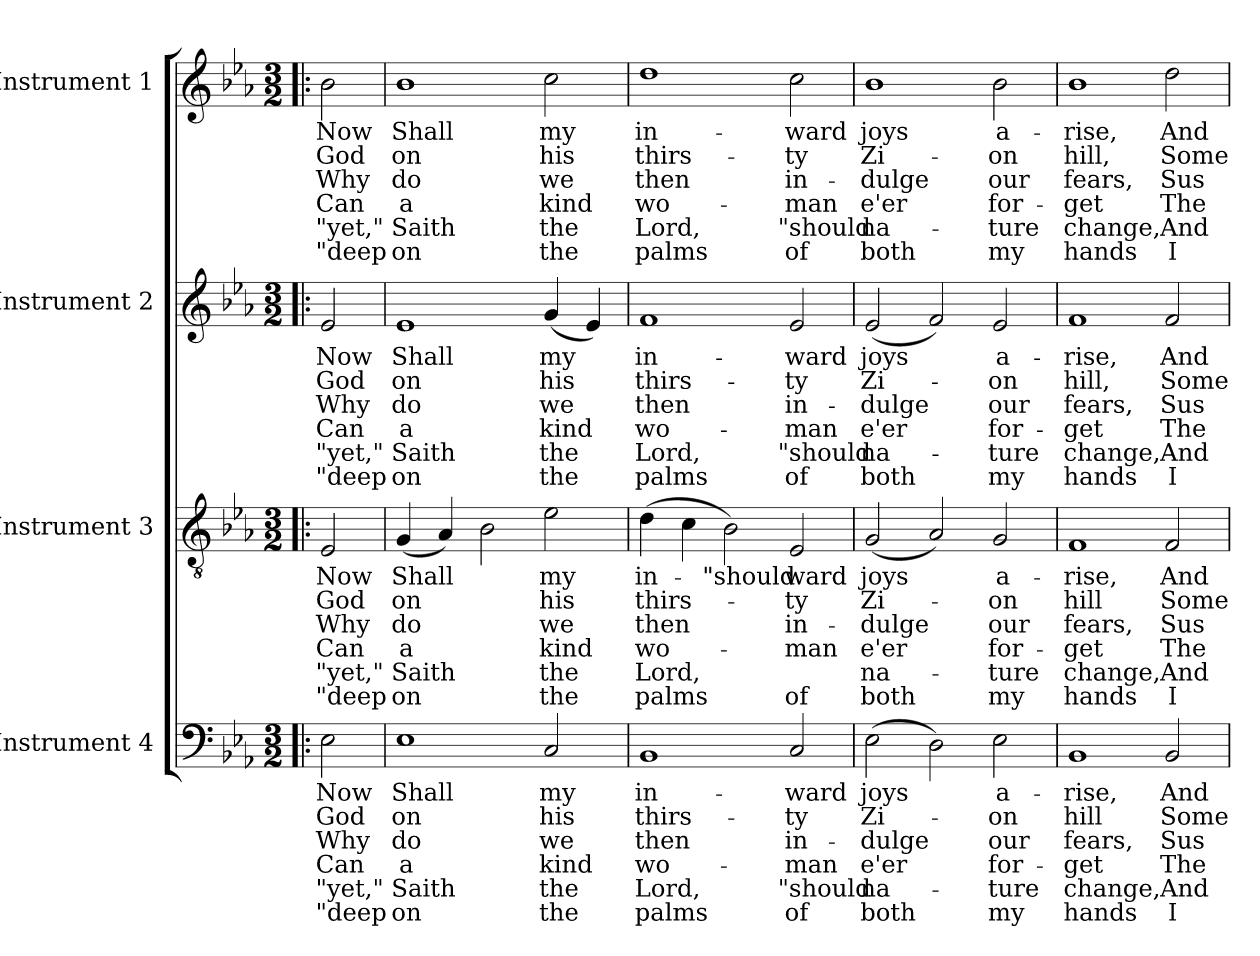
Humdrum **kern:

**kern	**text	**text	**text	**text	**text	**text	**kern	**text	**text	**text	**text	**text	**text	**kern	**text	**text	**text	**text	**text	**text	**kern	**text	**text	**text	**text	**text	**text
*part4	*part4	*part4	*part4	*part4	*part4	*part4	*part3	*part3	*part3	*part3	*part3	*part3	*part3	*part2	*part2	*part2	*part2	*part2	*part2	*part2	*part1	*part1	*part1	*part1	*part1	*part1	*part1
*staff4	*staff4	*staff4	*staff4	*staff4	*staff4	*staff4	*staff3	*staff3	*staff3	*staff3	*staff3	*staff3	*staff3	*staff2	*staff2	*staff2	*staff2	*staff2	*staff2	*staff2	*staff1	*staff1	*staff1	*staff1	*staff1	*staff1	*staff1
*I"Instrument 4	*	*	*	*	*	*	*I"Instrument 3	*	*	*	*	*	*	*I"Instrument 2	*	*	*	*	*	*	*I"Instrument 1	*	*	*	*	*	*
!!LO:PB:g=z
*stria5	*	*	*	*	*	*	*stria5	*	*	*	*	*	*	*stria5	*	*	*	*	*	*	*stria5	*	*	*	*	*	*
*clefF4	*	*	*	*	*	*	*clefGv2	*	*	*	*	*	*	*clefG2	*	*	*	*	*	*	*clefG2	*	*	*	*	*	*
*k[b-e-a-]	*	*	*	*	*	*	*k[b-e-a-]	*	*	*	*	*	*	*k[b-e-a-]	*	*	*	*	*	*	*k[b-e-a-]	*	*	*	*	*	*
*E-:	*	*	*	*	*	*	*E-:	*	*	*	*	*	*	*E-:	*	*	*	*	*	*	*E-:	*	*	*	*	*	*
*M3/2	*	*	*	*	*	*	*M3/2	*	*	*	*	*	*	*M3/2	*	*	*	*	*	*	*M3/2	*	*	*	*	*	*
=1!|:	=1!|:	=1!|:	=1!|:	=1!|:	=1!|:	=1!|:	=1!|:	=1!|:	=1!|:	=1!|:	=1!|:	=1!|:	=1!|:	=1!|:	=1!|:	=1!|:	=1!|:	=1!|:	=1!|:	=1!|:	=1!|:	=1!|:	=1!|:	=1!|:	=1!|:	=1!|:	=1!|:
!	!LO:LY:b:cj	!LO:LY:b:cj	!LO:LY:b:cj	!LO:LY:b:cj	!LO:LY:b:cj	!LO:LY:b:cj	!	!LO:LY:b:cj	!LO:LY:b:cj	!LO:LY:b:cj	!LO:LY:b:cj	!LO:LY:b:cj	!LO:LY:b:cj	!	!LO:LY:b:cj	!LO:LY:b:cj	!LO:LY:b:cj	!LO:LY:b:cj	!LO:LY:b:cj	!LO:LY:b:cj	!	!LO:LY:b:cj	!LO:LY:b:cj	!LO:LY:b:cj	!LO:LY:b:cj	!LO:LY:b:cj	!LO:LY:b:cj
2E-\	Now	God	Why	Can	"yet,"	"deep	2E-/	Now	God	Why	Can	"yet,"	"deep	2e-/	Now	God	Why	Can	"yet,"	"deep	2b-\	Now	God	Why	Can	"yet,"	"deep
=2	=2	=2	=2	=2	=2	=2	=2	=2	=2	=2	=2	=2	=2	=2	=2	=2	=2	=2	=2	=2	=2	=2	=2	=2	=2	=2	=2
!	!LO:LY:b:cj	!LO:LY:b:cj	!LO:LY:b:cj	!LO:LY:b:cj	!LO:LY:b:cj	!LO:LY:b:cj	!	!LO:LY:b	!LO:LY:b:cj	!LO:LY:b:cj	!LO:LY:b:cj	!LO:LY:b	!LO:LY:b:cj	!	!LO:LY:b:cj	!LO:LY:b:cj	!LO:LY:b:cj	!LO:LY:b:cj	!LO:LY:b:cj	!LO:LY:b:cj	!	!LO:LY:b:cj	!LO:LY:b:cj	!LO:LY:b:cj	!LO:LY:b:cj	!LO:LY:b:cj	!LO:LY:b:cj
1E-	Shall	on	do	a	Saith	on	(>4G/	Shall	on	do	a	Saith	on	1e-	Shall	on	do	a	Saith	on	1b-	Shall	on	do	a	Saith	on
.	.	.	.	.	.	.	4A-/)	.	.	.	.	.	.	.	.	.	.	.	.	.	.	.	.	.	.	.	.
.	.	.	.	.	.	.	2B-\	.	.	.	.	.	.	.	.	.	.	.	.	.	.	.	.	.	.	.	.
!	!LO:LY:b:cj	!LO:LY:b:cj	!LO:LY:b:cj	!LO:LY:b:cj	!LO:LY:b:cj	!LO:LY:b:cj	!	!LO:LY:b:cj	!LO:LY:b:cj	!LO:LY:b:cj	!LO:LY:b:cj	!LO:LY:b:cj	!LO:LY:b:cj	!	!LO:LY:b	!LO:LY:b	!LO:LY:b:cj	!LO:LY:b	!LO:LY:b	!LO:LY:b	!	!LO:LY:b:cj	!LO:LY:b:cj	!LO:LY:b:cj	!LO:LY:b:cj	!LO:LY:b:cj	!LO:LY:b:cj
2C/	my	his	we	kind	the	the	2e-\	my	his	we	kind	the	the	(<4g/	my	his	we	kind	the	the	2cc\	my	his	we	kind	the	the
.	.	.	.	.	.	.	.	.	.	.	.	.	.	4e-/)	.	.	.	.	.	.	.	.	.	.	.	.	.
=3	=3	=3	=3	=3	=3	=3	=3	=3	=3	=3	=3	=3	=3	=3	=3	=3	=3	=3	=3	=3	=3	=3	=3	=3	=3	=3	=3
!	!LO:LY:b:cj	!LO:LY:b:cj	!LO:LY:b:cj	!LO:LY:b:cj	!LO:LY:b:cj	!LO:LY:b:cj	!	!LO:LY:b:cj	!LO:LY:b	!LO:LY:b	!LO:LY:b	!LO:LY:b	!LO:LY:b	!	!LO:LY:b:cj	!LO:LY:b:cj	!LO:LY:b:cj	!LO:LY:b:cj	!LO:LY:b:cj	!LO:LY:b:cj	!	!LO:LY:b:cj	!LO:LY:b:cj	!LO:LY:b:cj	!LO:LY:b:cj	!LO:LY:b:cj	!LO:LY:b:cj
1BB-	in-	-thirs-	-then	wo-	-Lord,	palms	(>4d\	in-	-thirs-	-then	wo-	-Lord,	palms	1f	in-	-thirs-	-then	wo-	-Lord,	palms	1dd	in-	-thirs-	-then	wo-	-Lord,	palms
.	.	.	.	.	.	.	4c\	.	.	.	.	.	.	.	.	.	.	.	.	.	.	.	.	.	.	.	.
!	!	!	!	!	!	!	!	!LO:LY:b	!	!	!	!	!	!	!	!	!	!	!	!	!	!	!	!	!	!	!
.	.	.	.	.	.	.	2B-\)	"should	.	.	.	.	.	.	.	.	.	.	.	.	.	.	.	.	.	.	.
!	!LO:LY:b:cj	!LO:LY:b:cj	!LO:LY:b:cj	!LO:LY:b:cj	!LO:LY:b:cj	!LO:LY:b:cj	!	!LO:LY:b:cj	!LO:LY:b:cj	!LO:LY:b:cj	!LO:LY:b:cj	!	!LO:LY:b:cj	!	!LO:LY:b:cj	!LO:LY:b:cj	!LO:LY:b:cj	!LO:LY:b:cj	!LO:LY:b:cj	!LO:LY:b:cj	!	!LO:LY:b:cj	!LO:LY:b:cj	!LO:LY:b:cj	!LO:LY:b:cj	!LO:LY:b:cj	!LO:LY:b:cj
2C/	ward	ty	in-	-man	"should	of	2E-/	ward	ty	in-	-man	.	of	2e-/	ward	ty	in-	-man	"should	of	2cc\	ward	ty	in-	-man	"should	of
=4	=4	=4	=4	=4	=4	=4	=4	=4	=4	=4	=4	=4	=4	=4	=4	=4	=4	=4	=4	=4	=4	=4	=4	=4	=4	=4	=4
!	!LO:LY:b	!LO:LY:b:cj	!LO:LY:b	!LO:LY:b	!LO:LY:b:cj	!LO:LY:b	!	!LO:LY:b	!LO:LY:b:cj	!LO:LY:b	!LO:LY:b	!LO:LY:b:cj	!LO:LY:b	!	!LO:LY:b	!LO:LY:b:cj	!LO:LY:b	!LO:LY:b	!LO:LY:b:cj	!LO:LY:b	!	!LO:LY:b:cj	!LO:LY:b:cj	!LO:LY:b:cj	!LO:LY:b:cj	!LO:LY:b:cj	!LO:LY:b:cj
(>2E-\	joys	Zi-	-dulge	e'er	na-	-both	(<2G/	joys	Zi-	-dulge	e'er	na-	-both	(<2e-/	joys	Zi-	-dulge	e'er	na-	-both	1b-	joys	Zi-	-dulge	e'er	na-	-both
2D\)	.	.	.	.	.	.	2A-/)	.	.	.	.	.	.	2f/)	.	.	.	.	.	.	.	.	.	.	.	.	.
!	!LO:LY:b:cj	!LO:LY:b:cj	!LO:LY:b:cj	!LO:LY:b:cj	!LO:LY:b:cj	!LO:LY:b:cj	!	!LO:LY:b:cj	!LO:LY:b:cj	!LO:LY:b:cj	!LO:LY:b:cj	!LO:LY:b:cj	!LO:LY:b:cj	!	!LO:LY:b:cj	!LO:LY:b:cj	!LO:LY:b:cj	!LO:LY:b:cj	!LO:LY:b:cj	!LO:LY:b:cj	!	!LO:LY:b:cj	!LO:LY:b:cj	!LO:LY:b:cj	!LO:LY:b:cj	!LO:LY:b:cj	!LO:LY:b:cj
2E-\	a-	-on	our	for-	-ture	my	2G/	a-	-on	our	for-	-ture	my	2e-/	a-	-on	our	for-	-ture	my	2b-\	a-	-on	our	for-	-ture	my
=5	=5	=5	=5	=5	=5	=5	=5	=5	=5	=5	=5	=5	=5	=5	=5	=5	=5	=5	=5	=5	=5	=5	=5	=5	=5	=5	=5
!	!LO:LY:b:cj	!LO:LY:b:cj	!LO:LY:b:cj	!LO:LY:b:cj	!LO:LY:b:cj	!LO:LY:b:cj	!	!LO:LY:b:cj	!LO:LY:b:cj	!LO:LY:b:cj	!LO:LY:b:cj	!LO:LY:b:cj	!LO:LY:b:cj	!	!LO:LY:b:cj	!LO:LY:b:cj	!LO:LY:b:cj	!LO:LY:b:cj	!LO:LY:b:cj	!LO:LY:b:cj	!	!LO:LY:b:cj	!LO:LY:b:cj	!LO:LY:b:cj	!LO:LY:b:cj	!LO:LY:b:cj	!LO:LY:b:cj
1BB-	rise,	hill	fears,	get	change,	hands	1F	rise,	hill	fears,	get	change,	hands	1f	rise,	hill,	fears,	get	change,	hands	1b-	rise,	hill,	fears,	get	change,	hands
!	!LO:LY:b:cj	!LO:LY:b:cj	!LO:LY:b:cj	!LO:LY:b:cj	!LO:LY:b:cj	!LO:LY:b:cj	!	!LO:LY:b:cj	!LO:LY:b:cj	!LO:LY:b:cj	!LO:LY:b:cj	!LO:LY:b:cj	!LO:LY:b:cj	!	!LO:LY:b:cj	!LO:LY:b:cj	!LO:LY:b:cj	!LO:LY:b:cj	!LO:LY:b:cj	!LO:LY:b:cj	!	!LO:LY:b:cj	!LO:LY:b:cj	!LO:LY:b:cj	!LO:LY:b:cj	!LO:LY:b:cj	!LO:LY:b:cj
2BB-/	And	Some	Sus-	-The	And	I	2F/	And	Some	Sus-	-The	And	I	2f/	And	Some	Sus-	-The	And	I	2dd\	And	Some	Sus-	-The	And	I
=	=	=	=	=	=	=	=	=	=	=	=	=	=	=	=	=	=	=	=	=	=	=	=	=	=	=	=
*-	*-	*-	*-	*-	*-	*-	*-	*-	*-	*-	*-	*-	*-	*-	*-	*-	*-	*-	*-	*-	*-	*-	*-	*-	*-	*-	*-
